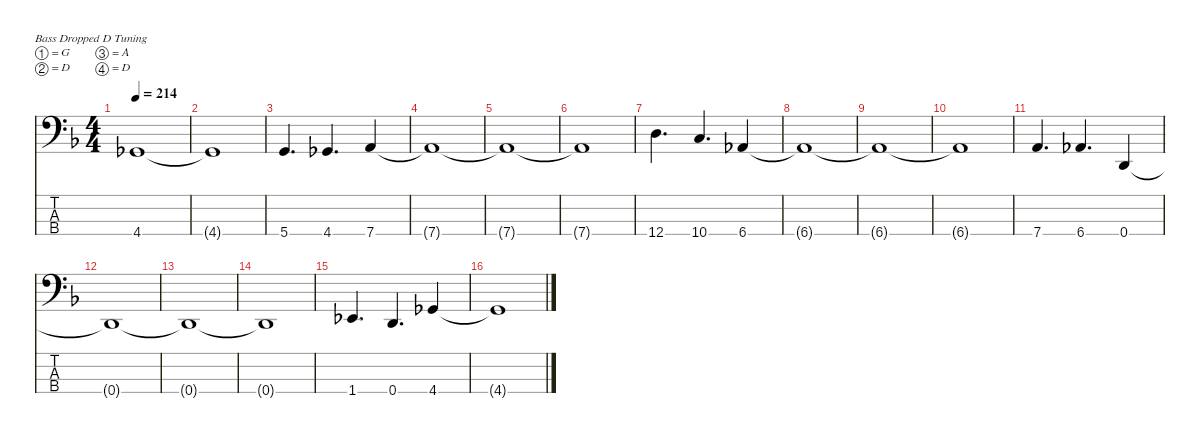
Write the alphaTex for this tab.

\hideDynamics
\bracketExtendMode nobrackets
\singleTrackTrackNamePolicy hidden
\multiTrackTrackNamePolicy hidden
\firstSystemTrackNameMode fullname
\firstSystemTrackNameOrientation horizontal
\otherSystemsTrackNameOrientation horizontal
\track ("Bass" "E-Bass") {defaultSystemsLayout 8 instrument electricbassfinger}
\staff {score tabs}
\tuning (G2 D2 A1 D1)
\ts (4 4)
\tempo 214
\clef f4
\ks dminor
4.4{t acc b}.1{dy f beam Up} |
4.4{t acc b}.1{beam Up} |
5.4{acc forcenatural}.4{d dy ff beam Up} 4.4{acc b}.4{d beam Up} 7.4{acc forcenatural}.4{beam Up} |
7.4{t acc forcenatural}.1{dy f beam Up} |
7.4{t acc forcenatural}.1{beam Up} |
7.4{t acc forcenatural}.1{beam Up} |
12.4{acc forcenatural}.4{d dy ff beam Down} 10.4{acc forcenatural}.4{d beam Up} 6.4{acc b}.4{beam Up} |
6.4{t acc b}.1{dy f beam Up} |
6.4{t acc b}.1{beam Up} |
6.4{t acc b}.1{beam Up} |
7.4{acc forcenatural}.4{d dy ff beam Up} 6.4{acc b}.4{d beam Up} 0.4{acc forcenatural}.4{beam Up} |
0.4{t acc forcenatural}.1{dy f beam Up} |
0.4{t acc forcenatural}.1{beam Up} |
0.4{t acc forcenatural}.1{beam Up} |
1.4{acc b}.4{d dy ff beam Up} 0.4{acc forcenatural}.4{d beam Up} 4.4{acc b}.4{beam Up} |
4.4{t acc b}.1{dy f beam Up}
